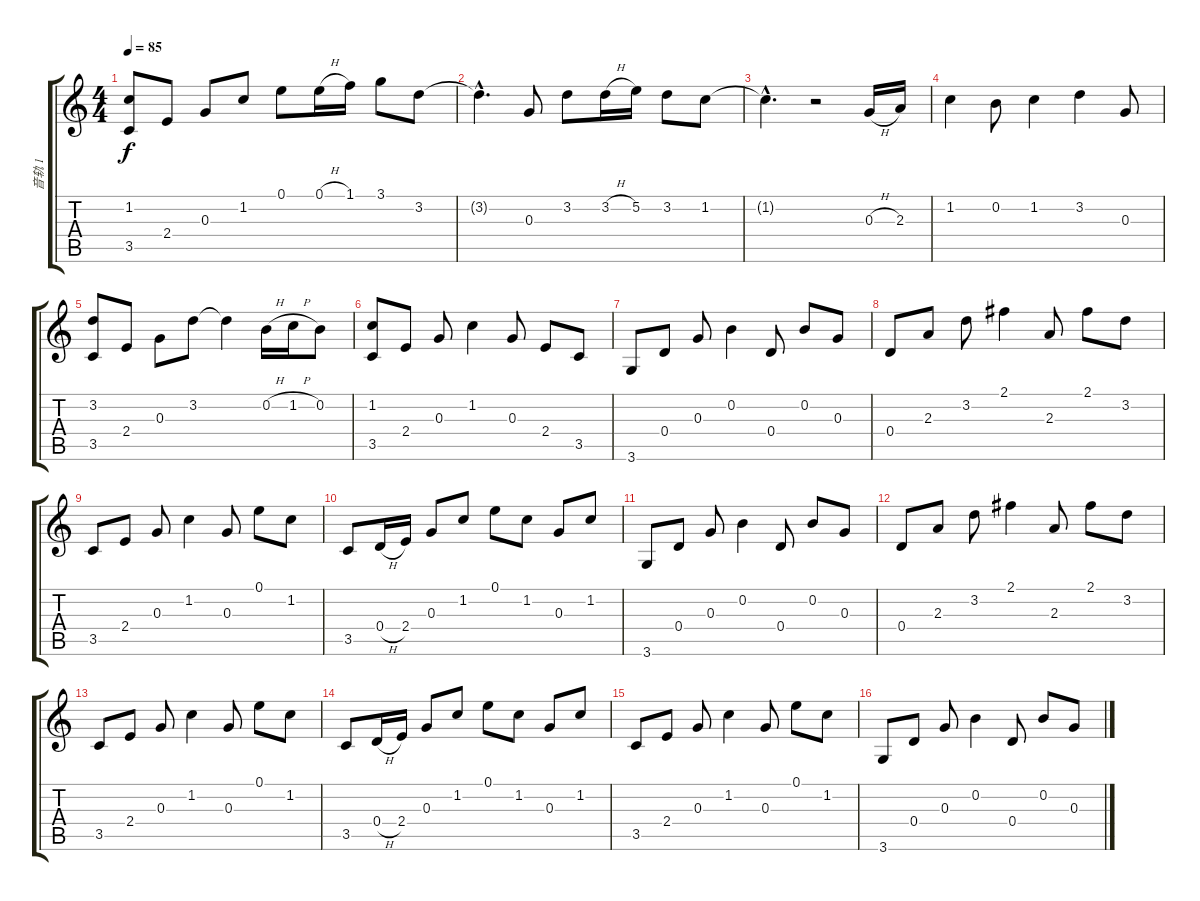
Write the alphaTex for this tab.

\track ("音轨 1" "音轨 1") {instrument electricguitarjazz}
\staff {score tabs}
\tuning (E4 B3 G3 D3 A2 E2) {hide}
\ts (4 4)
\tempo 85
\clef g2
\ks c
(1.2 3.5).8{dy f instrument electricguitarjazz} 2.4.8 0.3.8 1.2.8 0.1.8 0.1{h}.16 1.1.16 3.1.8 3.2.8 |
3.2{hac t}.4{d} 0.3.8 3.2.8 3.2{h}.16 5.2.16 3.2.8 1.2.8 |
1.2{hac t}.4{d} r.2 0.3{h}.16 2.3.16 |
1.2.4 0.2.8 1.2.4 3.2.4 0.3.8 |
(3.2 3.5).8 2.4.8 0.3.8 3.2.8 3.2{t}.4 0.2{h}.16 1.2{h}.16 0.2.8 |
(1.2 3.5).8 2.4.8 0.3.8 1.2.4 0.3.8 2.4.8 3.5.8 |
3.6.8 0.4.8 0.3.8 0.2.4 0.4.8 0.2.8 0.3.8 |
0.4.8 2.3.8 3.2.8 2.1.4 2.3.8 2.1.8 3.2.8 |
3.5.8 2.4.8 0.3.8 1.2.4 0.3.8 0.1.8 1.2.8 |
3.5.8 0.4{h}.16 2.4.16 0.3.8 1.2.8 0.1.8 1.2.8 0.3.8 1.2.8 |
3.6.8 0.4.8 0.3.8 0.2.4 0.4.8 0.2.8 0.3.8 |
0.4.8 2.3.8 3.2.8 2.1.4 2.3.8 2.1.8 3.2.8 |
3.5.8 2.4.8 0.3.8 1.2.4 0.3.8 0.1.8 1.2.8 |
3.5.8 0.4{h}.16 2.4.16 0.3.8 1.2.8 0.1.8 1.2.8 0.3.8 1.2.8 |
3.5.8 2.4.8 0.3.8 1.2.4 0.3.8 0.1.8 1.2.8 |
3.6.8 0.4.8 0.3.8 0.2.4 0.4.8 0.2.8 0.3.8
